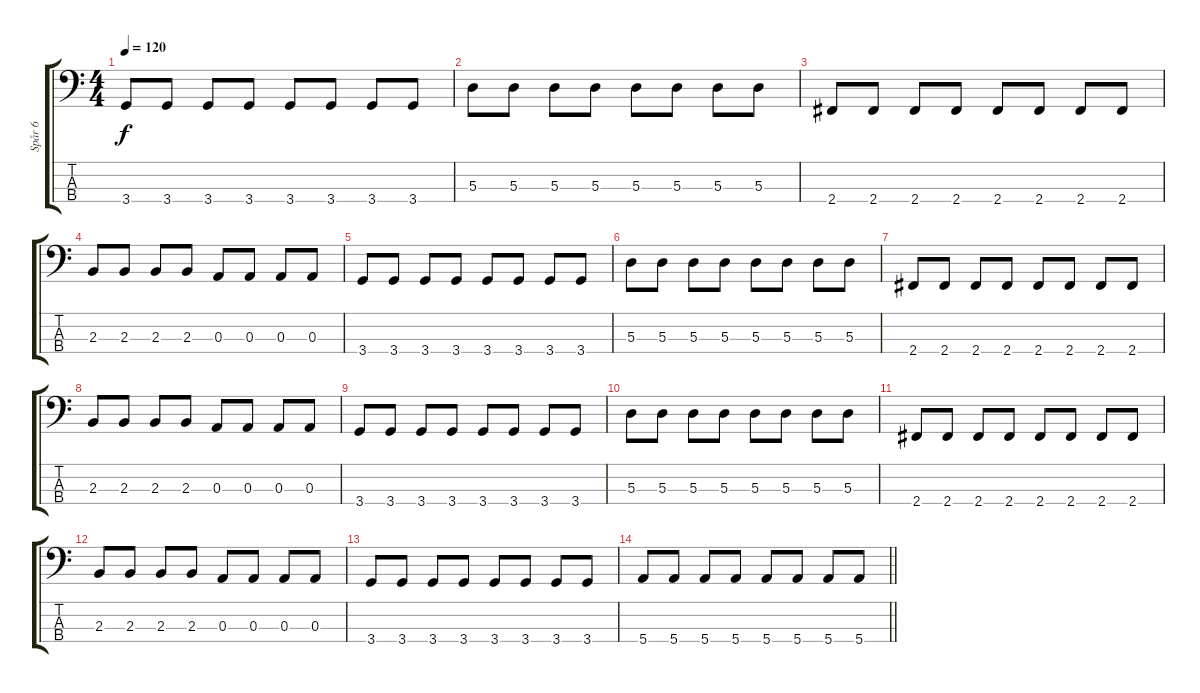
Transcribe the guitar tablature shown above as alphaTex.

\track ("Spår 6" "Spår 6") {instrument electricbassfinger}
\staff {score tabs}
\tuning (G2 D2 A1 E1) {hide}
\ts (4 4)
\tempo 120
\clef f4
\ks c
3.4.8{dy f} 3.4.8 3.4.8 3.4.8 3.4.8 3.4.8 3.4.8 3.4.8 |
5.3.8 5.3.8 5.3.8 5.3.8 5.3.8 5.3.8 5.3.8 5.3.8 |
2.4.8 2.4.8 2.4.8 2.4.8 2.4.8 2.4.8 2.4.8 2.4.8 |
2.3.8 2.3.8 2.3.8 2.3.8 0.3.8 0.3.8 0.3.8 0.3.8 |
3.4.8 3.4.8 3.4.8 3.4.8 3.4.8 3.4.8 3.4.8 3.4.8 |
5.3.8 5.3.8 5.3.8 5.3.8 5.3.8 5.3.8 5.3.8 5.3.8 |
2.4.8 2.4.8 2.4.8 2.4.8 2.4.8 2.4.8 2.4.8 2.4.8 |
2.3.8 2.3.8 2.3.8 2.3.8 0.3.8 0.3.8 0.3.8 0.3.8 |
3.4.8 3.4.8 3.4.8 3.4.8 3.4.8 3.4.8 3.4.8 3.4.8 |
5.3.8 5.3.8 5.3.8 5.3.8 5.3.8 5.3.8 5.3.8 5.3.8 |
2.4.8 2.4.8 2.4.8 2.4.8 2.4.8 2.4.8 2.4.8 2.4.8 |
2.3.8 2.3.8 2.3.8 2.3.8 0.3.8 0.3.8 0.3.8 0.3.8 |
3.4.8 3.4.8 3.4.8 3.4.8 3.4.8 3.4.8 3.4.8 3.4.8 |
\barLineRight lightlight
5.4.8 5.4.8 5.4.8 5.4.8 5.4.8 5.4.8 5.4.8 5.4.8
